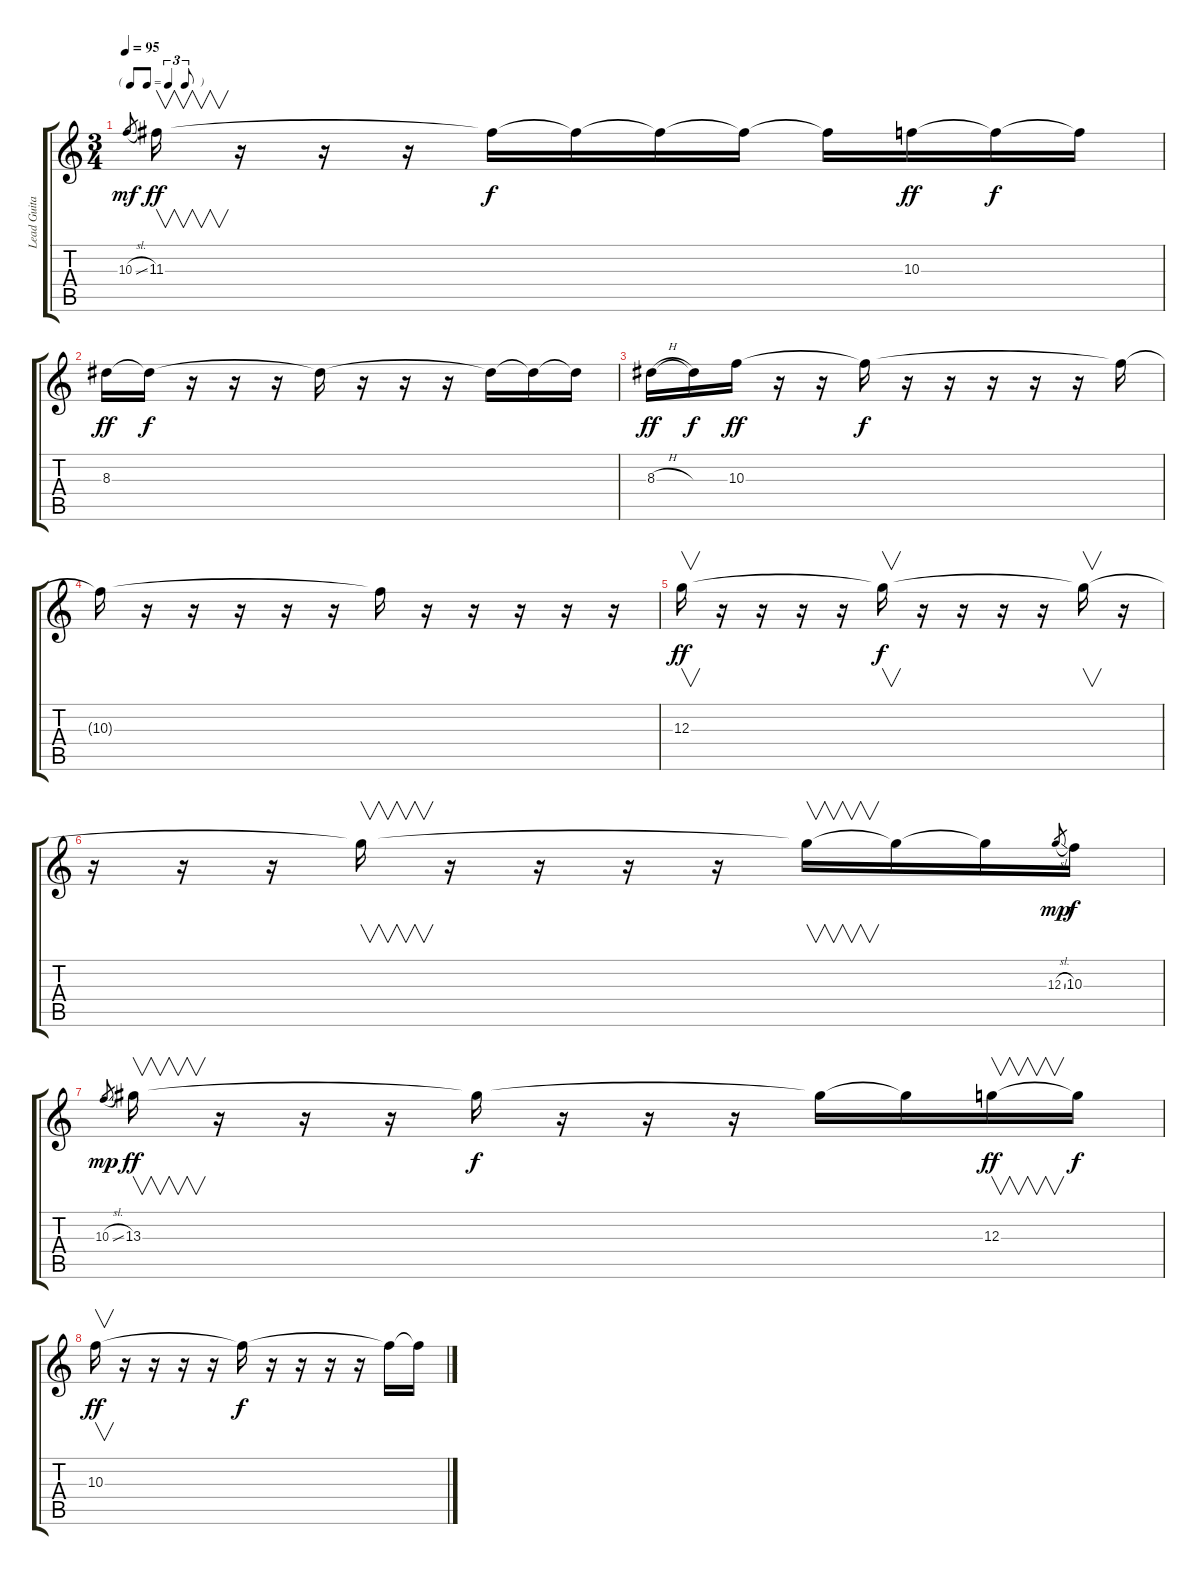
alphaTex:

\track ("Lead Guitar" "Lead Guita") {instrument overdrivenguitar}
\staff {score tabs}
\tuning (E4 B3 G3 D3 A2 E2) {hide}
\ts (3 4)
\tf triplet8th
\tempo 95
\clef g2
\ks c
10.3{sl}.8{gr dy mf} 11.3.16{v dy ff} r.16 r.16 r.16 11.3{t}.16{dy f} 11.3{t}.16 11.3{t}.16 11.3{t}.16 11.3{t}.16 10.3.16{dy ff} 10.3{t}.16{dy f} 10.3{t}.16 |
8.3.16{dy ff} 8.3{t}.16{dy f} r.16 r.16 r.16 8.3{t}.16 r.16 r.16 r.16 8.3{t}.16 8.3{t}.16 8.3{t}.16 |
8.3{h}.16{dy ff} 8.3{t}.16{dy f} 10.3.16{dy ff} r.16 r.16 10.3{t}.16{dy f} r.16 r.16 r.16 r.16 r.16 10.3{t}.16 |
10.3{t}.16 r.16 r.16 r.16 r.16 r.16 10.3{t}.16 r.16 r.16 r.16 r.16 r.16 |
12.3.16{v dy ff volume 16 balance 16} r.16 r.16 r.16 r.16 12.3{t}.16{v dy f} r.16 r.16 r.16 r.16 12.3{t}.16{v} r.16 |
r.16 r.16 r.16 12.3{t}.16{v} r.16 r.16 r.16 r.16 12.3{t}.16{v} 12.3{t}.16 12.3{t}.16 12.3{sl}.8{gr dy mp} 10.3.16{dy f} |
10.3{sl}.8{gr dy mp} 13.3.16{v dy ff} r.16 r.16 r.16 13.3{t}.16{dy f} r.16 r.16 r.16 13.3{t}.16{volume 16} 13.3{t}.16 12.3.16{v dy ff} 12.3{t}.16{dy f} |
10.3.16{v dy ff volume 16 balance 16} r.16 r.16 r.16 r.16 10.3{t}.16{dy f} r.16 r.16 r.16 r.16 10.3{t}.16 10.3{t}.16
